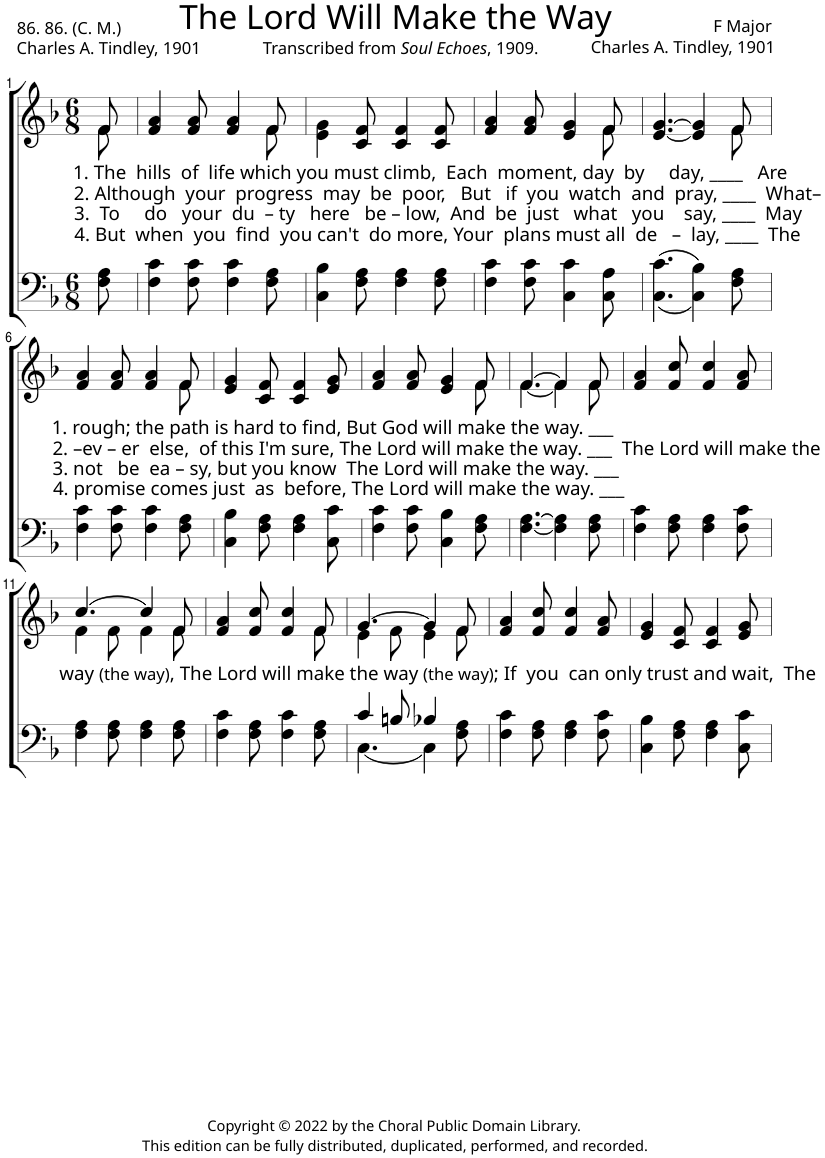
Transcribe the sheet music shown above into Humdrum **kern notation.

**kern	**kern
*part2	*part1
*staff2	*staff1
*I"Bass	*I"Soprano
*clefF4	*clefG2
*k[b-]	*k[b-]
*M6/8	*M6/8
=1	=1
*	*^
!	!LO:TX:b:t=1. The  hills  of  life which you must climb,  Each  moment, day  by     day, ____   Are	!
!	!LO:TX:b:t=2. Although  your  progress  may  be  poor,   But   if  you  watch  and  pray, ____  What–	!
!	!LO:TX:b:t=3.  To     do   your  du  – ty   here   be – low,  And  be  just   what   you    say, ____  May	!
!	!LO:TX:b:t=4. But  when  you  find  you can't  do more, Your  plans must all  de   –  lay, ____  The	!
8F\ 8A\	8f/	8f\
=2	=2	=2
4F\ 4c\	4f/ 4a/	4ryy
8F\ 8c\	8f/ 8a/	8ryy
4F\ 4c\	4f/ 4a/	4ryy
8F\ 8A\	8f/	8f\
*	*v	*v
=3	=3
4C\ 4B-\	4e\ 4g\
8F\ 8A\	8c/ 8f/
4F\ 4A\	4c/ 4f/
8F\ 8A\	8c/ 8f/
=4	=4
*	*^
4F\ 4c\	4f/ 4a/	4ryy
8F\ 8c\	8f/ 8a/	8ryy
4C\ 4c\	4e/ 4g/	4ryy
8C\ 8A\	8f/	8f\
=5	=5	=5
((<4.C\ 4.c\	[4.e/ [4.g/	4.ryy
4C\ 4B-\))	4e/] 4g/]	4ryy
8F\ 8A\	8f/	8f\
!!LO:LB:g=z	!!
=6	=6	=6
!	!LO:TX:b:t=1. rough; the path is hard to find, But God will make the way. ___	!
!	!LO:TX:b:t=2. –ev – er  else,  of this I'm sure, The Lord will make the way. ___  The Lord will make the	!
!	!LO:TX:b:t=3. not   be  ea – sy, but you know  The Lord will make the way. ___	!
!	!LO:TX:b:t=4. promise comes just  as  before, The Lord will make the way. ___	!
4F\ 4c\	4f/ 4a/	4ryy
8F\ 8c\	8f/ 8a/	8ryy
4F\ 4c\	4f/ 4a/	4ryy
8F\ 8A\	8f/	8f\
*	*v	*v
=7	=7
4C\ 4B-\	4e/ 4g/
8F\ 8A\	8c/ 8f/
4F\ 4A\	4c/ 4f/
8C\ 8c\	8e/ 8g/
=8	=8
*	*^
4F\ 4c\	4f/ 4a/	4ryy
8F\ 8c\	8f/ 8a/	8ryy
4C\ 4B-\	4e/ 4g/	4ryy
8F\ 8A\	8f/	8f\
=9	=9	=9
[4.F\ [4.A\	[4.f/	[4.f\
4F\] 4A\]	4f/]	4f\]
8F\ 8A\	8f/	8f\
=10	=10	=10
4F\ 4c\	4f/ 4a/	4ryy
8F\ 8A\	8f/ 8cc/	8ryy
4F\ 4A\	4f/ 4cc/	4ryy
8F\ 8c\	8f/ 8a/	8ryy
!!LO:LB:g=z	!!
=11	=11	=11
!	!LO:TX:b:t=way	!
!	!LO:TX:b:t=(the way)	!
!	!LO:TX:b:t=, The Lord will make the way	!
!	!LO:TX:b:t=(the way)	!
!	!LO:TX:b:t=; If  you  can only trust and wait,  The	!
4F\ 4A\	[4.cc/	4f\
8F\ 8A\	.	8f\
4F\ 4A\	4cc/]	4f\
8F\ 8A\	8f/	8f\
=12	=12	=12
4F\ 4c\	4f/ 4a/	4ryy
8F\ 8A\	8f/ 8cc/	8ryy
4F\ 4c\	4f/ 4cc/	4ryy
8F\ 8A\	8f/	8f\
=13	=13	=13
*^	*	*
4c/	[4.C\	[4.g/	4e\
8Bn/	.	.	8f\
4B-X/	4C\]	4g/]	4e\
8F\ 8A\	8ryy	8f/	8f\
*v	*v	*	*
*	*v	*v
=14	=14
4F\ 4c\	4f/ 4a/
8F\ 8A\	8f/ 8cc/
4F\ 4A\	4f/ 4cc/
8F\ 8c\	8f/ 8a/
=15	=15
4C\ 4B-\	4e/ 4g/
8F\ 8A\	8c/ 8f/
4F\ 4A\	4c/ 4f/
8C\ 8c\	8e/ 8g/
=	=
*-	*-
